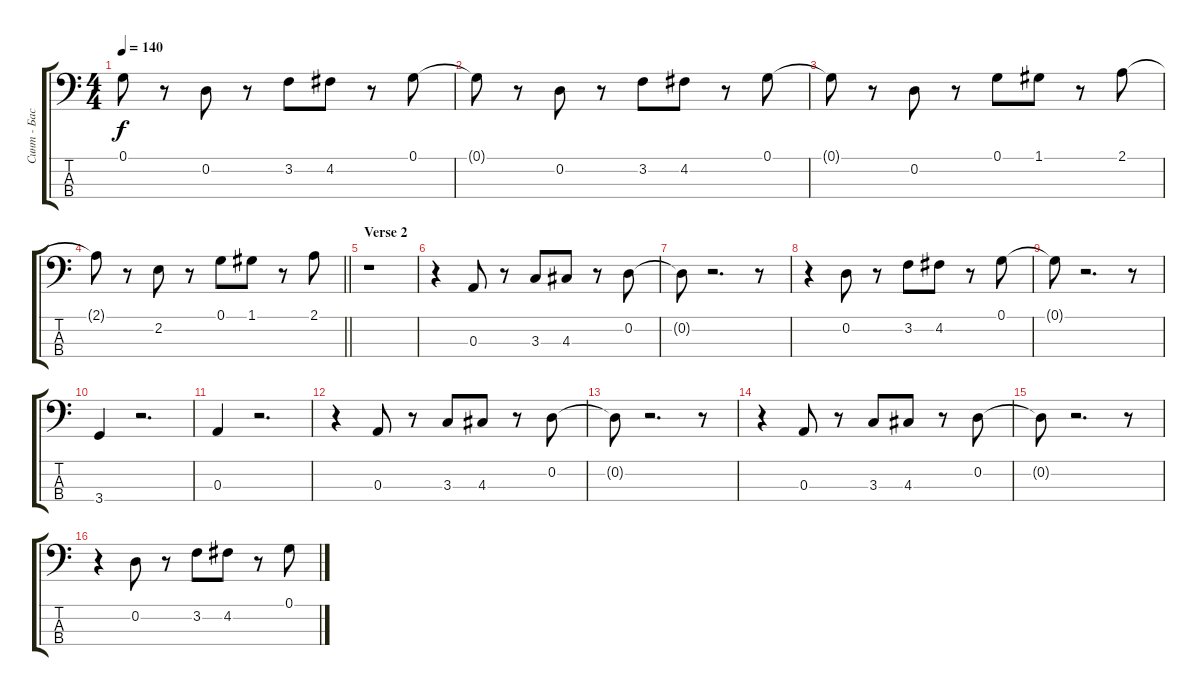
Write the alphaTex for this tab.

\track ("Синт - Бас" "Синт - Бас") {instrument electricbassfinger}
\staff {score tabs}
\tuning (G2 D2 A1 E1) {hide}
\ts (4 4)
\tempo 140
\clef f4
\ks c
0.1{t}.8{dy f} r.8 0.2.8 r.8 3.2.8 4.2.8 r.8 0.1.8 |
0.1{t}.8 r.8 0.2.8 r.8 3.2.8 4.2.8 r.8 0.1.8 |
0.1{t}.8 r.8 0.2.8 r.8 0.1.8 1.1.8 r.8 2.1.8 |
\barLineRight lightlight
2.1{t}.8 r.8 2.2.8 r.8 0.1.8 1.1.8 r.8 2.1.8 |
\section ("" "Verse 2")
r.1 |
r.4 0.3.8 r.8 3.3.8 4.3.8 r.8 0.2.8 |
0.2{t}.8 r.2{d} r.8 |
r.4 0.2.8 r.8 3.2.8 4.2.8 r.8 0.1.8 |
0.1{t}.8 r.2{d} r.8 |
3.4.4 r.2{d} |
0.3.4 r.2{d} |
r.4 0.3.8 r.8 3.3.8 4.3.8 r.8 0.2.8 |
0.2{t}.8 r.2{d} r.8 |
r.4 0.3.8 r.8 3.3.8 4.3.8 r.8 0.2.8 |
0.2{t}.8 r.2{d} r.8 |
r.4 0.2.8 r.8 3.2.8 4.2.8 r.8 0.1.8
